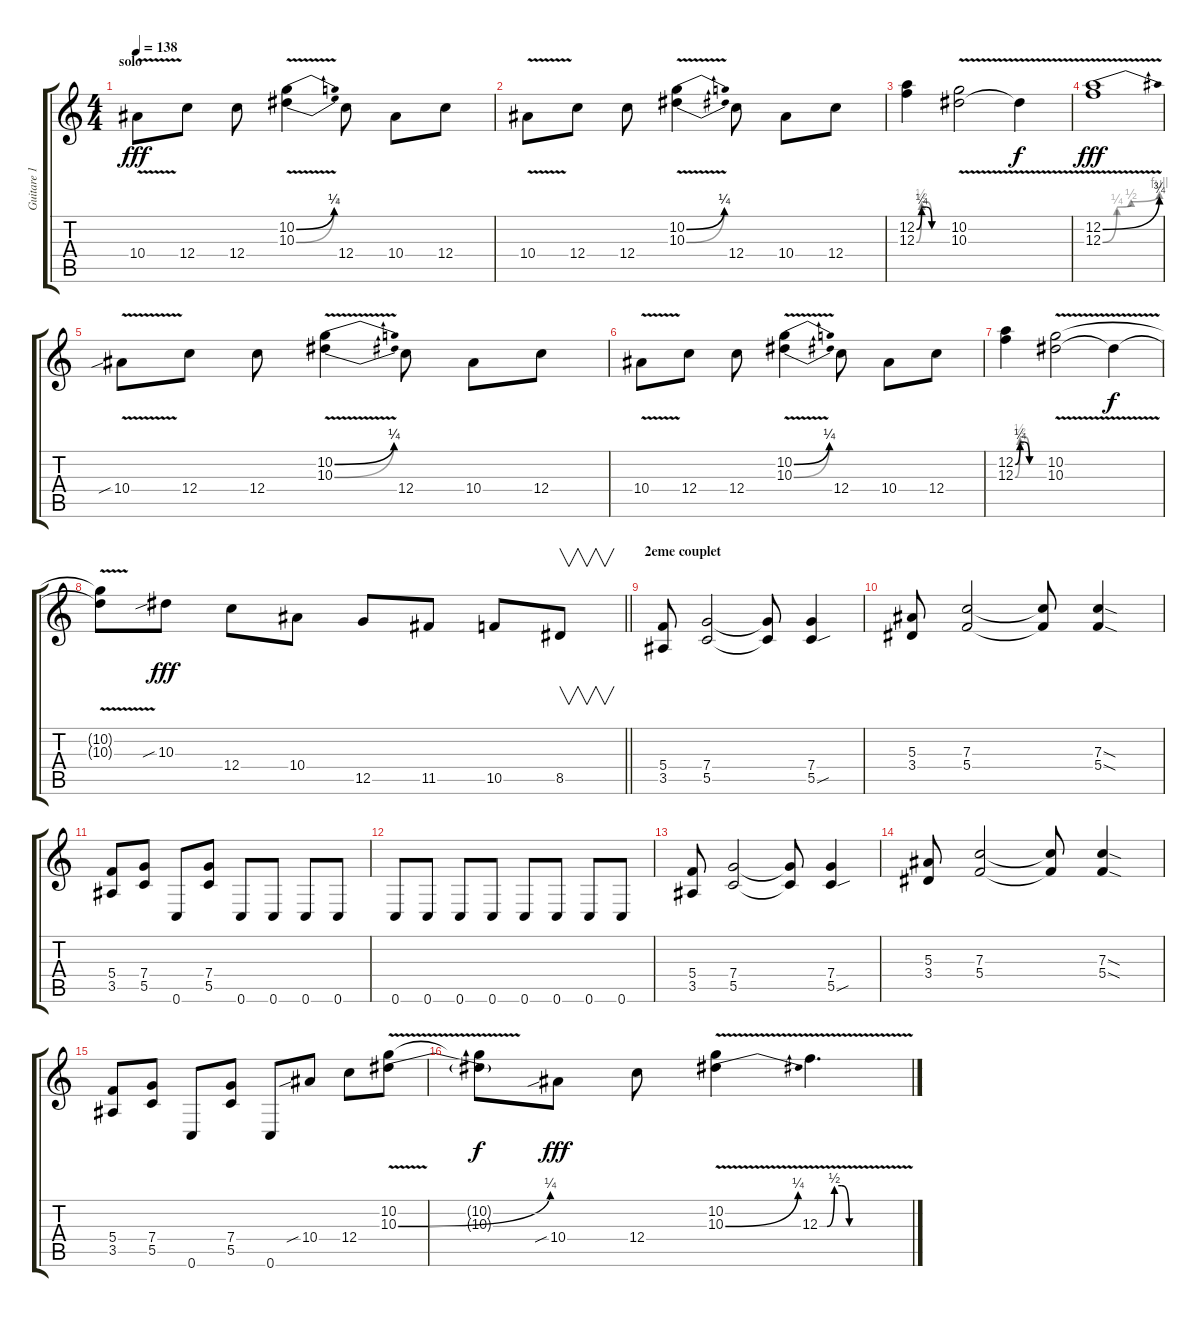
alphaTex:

\track ("Guitare 1" "Guitare 1") {instrument overdrivenguitar}
\staff {score tabs}
\tuning (D4 A3 F3 C3 G2 C2) {hide}
\ts (4 4)
\section ("" "solo")
\tempo 138
\clef g2
\ks c
10.4{v}.8{dy fff volume 16} 12.4.8 12.4.8 (10.2{be (bend 0 0 60 1)} 10.3{be (bend 0 0 60 2) v}).4 12.4.8 10.4.8 12.4.8 |
10.4{v}.8 12.4.8 12.4.8 (10.2{be (bend 0 0 60 1)} 10.3{be (bend 0 0 60 1) v}).4 12.4.8 10.4.8 12.4.8 |
(12.2{be (custom 0 0 10 1 20 1 30 0 60 0)} 12.3{be (custom 0 0 10 2 20 2 30 0 60 0)}).4 (10.2{v} 10.3{v}).2 10.3{t}.4{dy f} |
(12.2{be (bend 0 0 60 3) v} 12.3{be (custom 0 0 15 1 30 2 60 4) v}).1{dy fff} |
10.4{v sib}.8 12.4.8 12.4.8 (10.2{be (bend 0 0 60 1)} 10.3{be (bend 0 0 60 1) v}).4 12.4.8 10.4.8 12.4.8 |
10.4{v}.8 12.4.8 12.4.8 (10.2{be (bend 0 0 60 1)} 10.3{be (bend 0 0 60 1) v}).4 12.4.8 10.4.8 12.4.8 |
(12.2{be (custom 0 0 10 1 20 1 30 0 60 0)} 12.3{be (custom 0 0 10 2 20 2 30 0 60 0)}).4 (10.2{v} 10.3{v}).2 10.3{t}.4{dy f} |
\barLineRight lightlight
(10.2{t} 10.3{t}).8 10.3{sib}.8{dy fff} 12.4.8 10.4.8 12.5.8 11.5.8 10.5.8 8.5.8{v} |
\section ("" "2eme couplet")
(5.4 3.5).8{volume 13} (7.4 5.5).2 (7.4{t} 5.5{t}).8 (7.4 5.5{sou}).4 |
(5.3 3.4).8 (7.3 5.4).2 (7.3{t} 5.4{t}).8 (7.3{sod} 5.4{sod}).4 |
(5.4 3.5).8 (7.4 5.5).8 0.6.8 (7.4 5.5).8 0.6.8 0.6.8 0.6.8 0.6.8 |
0.6.8 0.6.8 0.6.8 0.6.8 0.6.8 0.6.8 0.6.8 0.6.8 |
(5.4 3.5).8 (7.4 5.5).2 (7.4{t} 5.5{t}).8 (7.4 5.5{sou}).4 |
(5.3 3.4).8 (7.3 5.4).2 (7.3{t} 5.4{t}).8 (7.3{sod} 5.4{sod}).4 |
(5.4 3.5).8 (7.4 5.5).8 0.6.8 (7.4 5.5).8 0.6.8 10.4{sib}.8{volume 16} 12.4.8 (10.2 10.3{be (bend 0 0 60 1) v}).8 |
(10.2{t} 10.3{t}).8{dy f} 10.4{sib}.8{dy fff} 12.4.8 (10.2 10.3{be (bend 0 0 60 1) v}).4 12.3{be (custom 0 0 5 0 10 2 15 2 20 0 30 0 60 0) v}.4{d}
